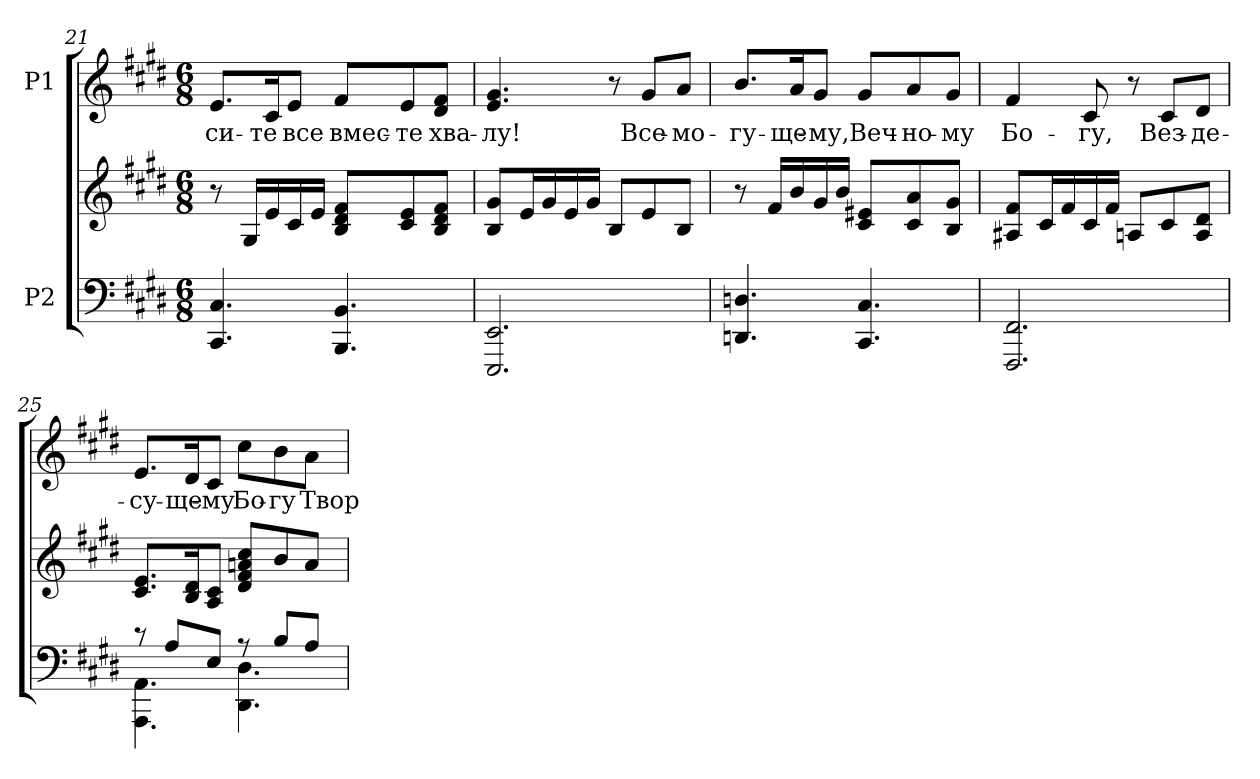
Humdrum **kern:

**kern	**kern	**kern	**text
*part2	*part2	*part1	*part1
*staff3	*staff2	*staff1	*staff1
*I"P2	*	*I"P1	*
*clefF4	*clefG2	*clefG2	*
*k[f#c#g#d#]	*k[f#c#g#d#]	*k[f#c#g#d#]	*
*c#:	*c#:	*c#:	*
*M6/8	*M6/8	*M6/8	*
=21	=21	=21	=21
!	!	!	!LO:LY:b:color=#000000
4.CC#i/ 4.C#i	8r	8.ei/L	-си-
.	16G#i/LL	.	.
!	!	!	!LO:LY:b:color=#000000
.	16ei/	16c#i/K	-те
!	!	!	!LO:LY:b:color=#000000
.	16c#i/	8ei/J	все
.	16ei/JJ	.	.
!	!	!	!LO:LY:b:color=#000000
4.BBBi/ 4.BBi	8Bi/ 8d#i 8f#iL	8f#i/L	вмес-
!	!	!	!LO:LY:b:color=#000000
.	8c#i/ 8ei	8ei/	-те
!	!	!	!LO:LY:b:color=#000000
.	8Bi/ 8d#i 8f#iJ	8d#i/ 8f#iJ	хва-
=22	=22	=22	=22
!	!	!	!LO:LY:b:color=#000000
2.EEEi/ 2.EEi	8Bi/ 8g#iL	4.ei/ 4.g#i	-лу!
.	16ei/L	.	.
.	16g#i/	.	.
.	16ei/	.	.
.	16g#i/JJ	.	.
.	8Bi/L	8r	.
!	!	!	!LO:LY:b:color=#000000
.	8ei/	8g#i/L	Все-
!	!	!	!LO:LY:b:color=#000000
.	8Bi/J	8ai/J	-мо-
!!LO:LB:g=z
=23	=23	=23	=23
!	!	!	!LO:LY:b:color=#000000
4.DDni/ 4.Dni	8r	8.bi/L	-гу-
.	16f#i/LL	.	.
!	!	!	!LO:LY:b:color=#000000
.	16bi/	16ai/K	-ще-
!	!	!	!LO:LY:b:color=#000000
.	16g#i/	8g#i/J	-му,
.	16bi/JJ	.	.
!	!	!	!LO:LY:b:color=#000000
4.CC#i/ 4.C#i	8c#i/ 8e#XiL	8g#i/L	Веч-
!	!	!	!LO:LY:b:color=#000000
.	8c#i/ 8ai	8ai/	-но-
!	!	!	!LO:LY:b:color=#000000
.	8Bi/ 8g#iJ	8g#i/J	-му
=24	=24	=24	=24
!	!	!	!LO:LY:b:color=#000000
2.FFF#i/ 2.FF#i	8A#Xi/ 8f#iL	4f#i/	Бо-
.	16c#i/L	.	.
.	16f#i/	.	.
!	!	!	!LO:LY:b:color=#000000
.	16c#i/	8c#i/	-гу,
.	16f#i/JJ	.	.
.	8Ani/L	8r	.
!	!	!	!LO:LY:b:color=#000000
.	8c#i/	8c#i/L	Вез-
!	!	!	!LO:LY:b:color=#000000
.	8Ai/ 8d#iJ	8d#i/J	-де-
=25	=25	=25	=25
*^	*	*	*
!	!	!	!	!LO:LY:b:color=#000000
8r	4.AAAi\ 4.AAi	8.c#i/ 8.eiL	8.ei/L	-су-
8Ai/L	.	.	.	.
!	!	!	!	!LO:LY:b:color=#000000
.	.	16Bi/ 16d#iK	16d#i/K	-ще-
!	!	!	!	!LO:LY:b:color=#000000
8Ei/J	.	8Ai/ 8c#iJ	8c#i/J	-му
!	!	!	!	!LO:LY:b:color=#000000
8r	4.DD#i\ 4.D#i	8d#i/ 8f#i 8ani 8cc#iL	8cc#i\L	Бо-
!	!	!	!	!LO:LY:b:color=#000000
8Bi/L	.	8bi/	8bi\	-гу
!	!	!	!	!LO:LY:b:color=#000000
8Ai/J	.	8ai/J	8ai\J	Твор-
*v	*v	*	*	*
=	=	=	=
*-	*-	*-	*-
